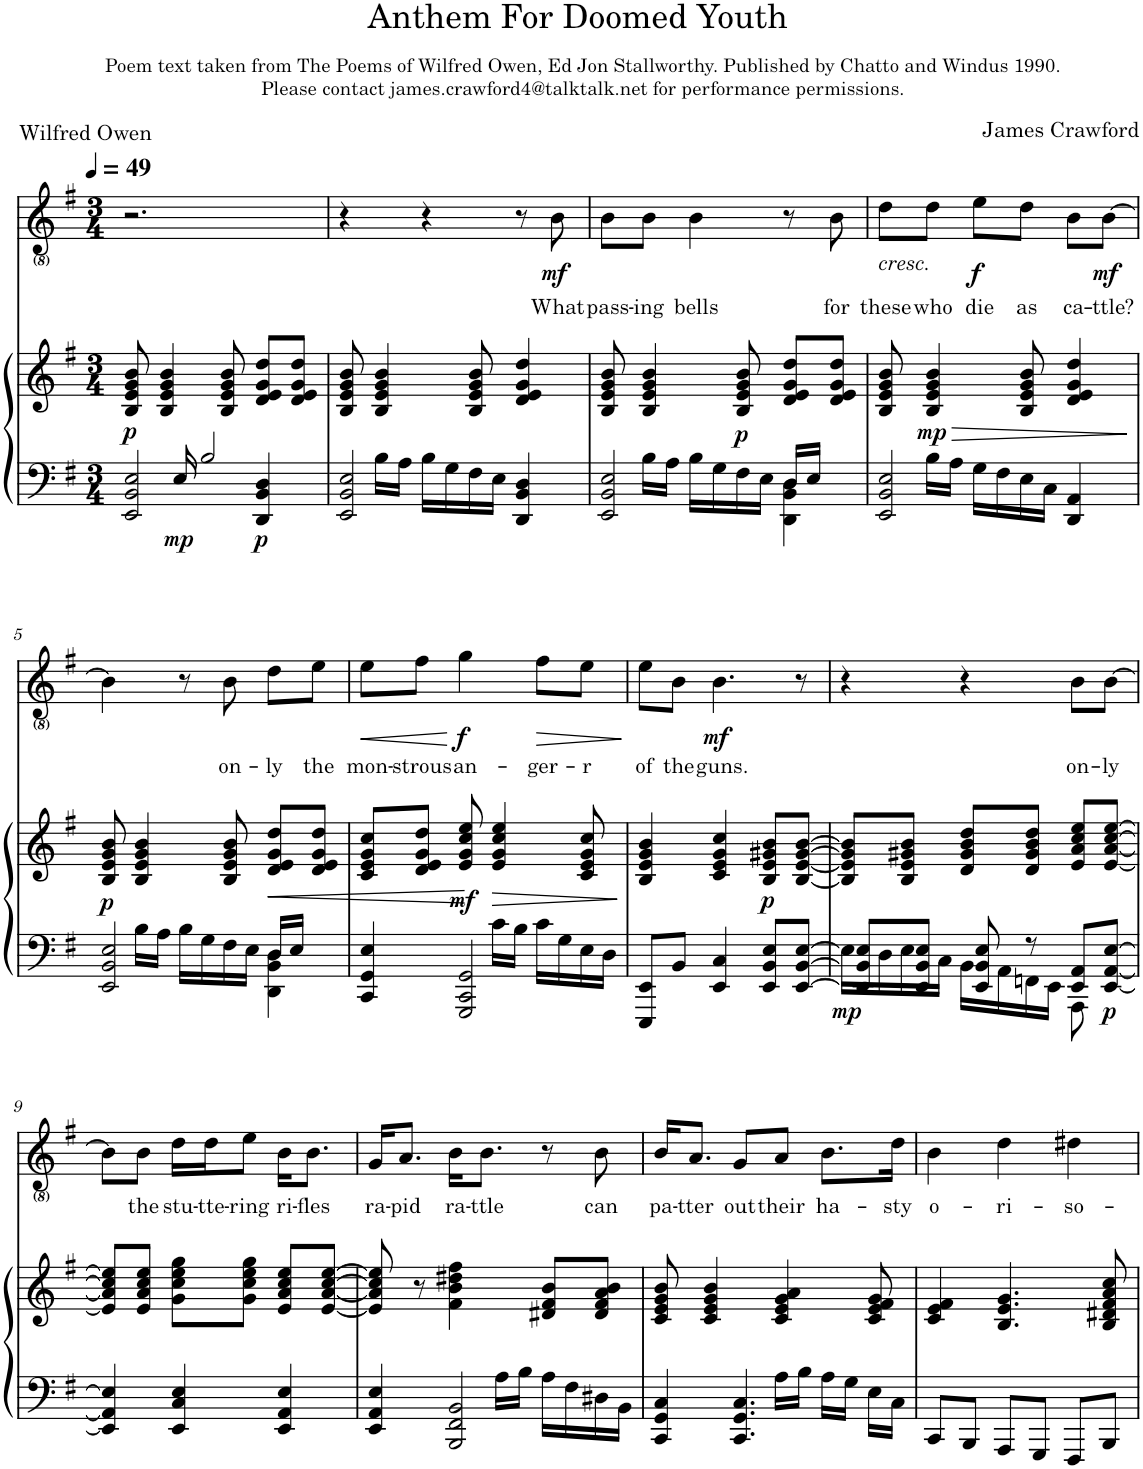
**kern	**kern	**dynam	**kern	**text	**dynam
*part2	*part2	*part2	*part1	*part1	*part1
*staff3	*staff2	*staff2/3	*staff1	*staff1	*staff1
*I"Piano	*	*	*I"Voice	*	*
*I'Pno	*	*	*	*	*
*clefF4	*clefG2	*	*clefG2	*	*
*k[f#]	*k[f#]	*	*k[f#]	*	*
*M3/4	*M3/4	*	*M3/4	*	*
*MM49	*MM49	*	*MM49	*	*
=1	=1	=1	=1	=1	=1
*^	*	*	*	*	*
!	!	!	!LO:DY:b	!	!	!
2EE/ 2BB/ 2E/	8.ryy	8B/ 8e/ 8g/ 8b/	p	2.r	.	.
.	.	4B/ 4e/ 4g/ 4b/	.	.	.	.
!	!	!	!LO:DY:b=2	!	!	!
.	16E/	.	mp	.	.	.
.	2B/	.	.	.	.	.
.	.	8B/ 8e/ 8g/ 8b/	.	.	.	.
!	!	!	!LO:DY:b=2	!	!	!
4DD/ 4BB/ 4D/	.	8d/ 8e/ 8g/ 8dd/L	p	.	.	.
.	.	8d/ 8e/ 8g/ 8dd/J	.	.	.	.
=2	=2	=2	=2	=2	=2	=2
2EE/ 2BB/ 2E/	8ryy	8B/ 8e/ 8g/ 8b/	.	4r	.	.
.	16B\LL	4B/ 4e/ 4g/ 4b/	.	.	.	.
.	16A\JJ	.	.	.	.	.
.	16B\LL	.	.	4r	.	.
.	16G\	.	.	.	.	.
.	16F#\	8B/ 8e/ 8g/ 8b/	.	.	.	.
.	16E\JJ	.	.	.	.	.
4DD/ 4BB/ 4D/	4ryy	4d/ 4e/ 4g/ 4dd/	.	8r	.	.
!	!	!	!	!	!LO:LY:b	!LO:DY:b
.	.	.	.	8b\	What	mf
=3	=3	=3	=3	=3	=3	=3
!	!	!	!	!	!LO:LY:b	!
2EE/ 2BB/ 2E/	8ryy	8B/ 8e/ 8g/ 8b/	.	8b\L	pass-	.
!	!	!	!	!	!LO:LY:b	!
.	16B\LL	4B/ 4e/ 4g/ 4b/	.	8b\J	-ing	.
.	16A\JJ	.	.	.	.	.
!	!	!	!	!	!LO:LY:b	!
.	16B\LL	.	.	4b\	bells	.
.	16G\	.	.	.	.	.
!	!	!	!LO:DY:b	!	!	!
.	16F#\	8B/ 8e/ 8g/ 8b/	p	.	.	.
.	16E\JJ	.	.	.	.	.
4DD\ 4BB\ 4D\	16D/LL	8d/ 8e/ 8g/ 8dd/L	.	8r	.	.
.	16E/JJ	.	.	.	.	.
!	!	!	!	!	!LO:LY:b	!
.	8ryy	8d/ 8e/ 8g/ 8dd/J	.	8b\	for	.
=4	=4	=4	=4	=4	=4	=4
!	!	!	!	!LO:TX:b:i:t=cresc.	!	!
!	!	!	!	!	!LO:LY:b	!
2EE/ 2BB/ 2E/	8ryy	8B/ 8e/ 8g/ 8b/	.	8dd\L	these	.
!	!	!	!LO:HP:b	!	!LO:LY:b	!
!	!	!	!LO:DY:n=1:b	!	!	!
.	16B\LL	4B/ 4e/ 4g/ 4b/	> mp	8dd\J	who	.
.	16A\JJ	.	.	.	.	.
!	!	!	!	!	!LO:LY:b	!LO:DY:b
.	16G\LL	.	.	8ee\L	die	f
.	16F#\	.	.	.	.	.
!	!	!	!	!	!LO:LY:b	!
.	16E\	8B/ 8e/ 8g/ 8b/	.	8dd\J	as	.
.	16C\JJ	.	.	.	.	.
!	!	!	!	!	!LO:LY:b	!
4DD/ 4AA/	4ryy	4d/ 4e/ 4g/ 4dd/	.	8b\L	ca-	.
!	!	!	!	!	!LO:LY:b	!LO:DY:b
.	.	.	.	[8b\J	-ttle?	mf
*v	*v	*	*	*	*	*
.	.	]	.	.	.
!!LO:LB:g=z
=5	=5	=5	=5	=5	=5
*^	*	*	*	*	*
!	!	!	!LO:DY:b	!	!	!
2EE/ 2BB/ 2E/	8ryy	8B/ 8e/ 8g/ 8b/	p	4b\]	.	.
.	16B\LL	4B/ 4e/ 4g/ 4b/	.	.	.	.
.	16A\JJ	.	.	.	.	.
.	16B\LL	.	.	8r	.	.
.	16G\	.	.	.	.	.
!	!	!	!	!	!LO:LY:b	!
.	16F#\	8B/ 8e/ 8g/ 8b/	.	8b\	on-	.
.	16E\JJ	.	.	.	.	.
!	!	!	!LO:HP:b	!	!LO:LY:b	!
4DD\ 4BB\ 4D\	16D/LL	8d/ 8e/ 8g/ 8dd/L	<	8dd\L	-ly	.
.	16E/JJ	.	.	.	.	.
!	!	!	!	!	!LO:LY:b	!
.	8ryy	8d/ 8e/ 8g/ 8dd/J	.	8ee\J	the	.
*v	*v	*	*	*	*	*
.	.	[	.	.	.
=6	=6	=6	=6	=6	=6
*^	*	*	*	*	*
!	!	!	!	!	!LO:LY:b	!LO:HP:b
4CC/ 4GG/ 4E/	4.ryy	8c/ 8e/ 8g/ 8cc/L	.	8ee\L	mon-	<
!	!	!	!	!	!LO:LY:b	!
.	.	8d/ 8e/ 8g/ 8dd/J	.	8ff#\J	-strous	.
!	!	!	!LO:DY:b	!	!LO:LY:b	!LO:DY:b
2GGG/ 2CC/ 2GG/	.	8e/ 8g/ 8cc/ 8ee/	mf	4gg\	an-	f
!	!	!	!LO:HP:b	!	!	!
.	16c\LL	4e/ 4g/ 4cc/ 4ee/	>	.	.	.
.	16B\JJ	.	.	.	.	.
!	!	!	!	!	!LO:LY:b	!LO:HP:b
.	16c\LL	.	.	8ff#\L	-ger-	>
.	16G\	.	.	.	.	.
!	!	!	!	!	!LO:LY:b	!
.	16E\	8c/ 8e/ 8g/ 8cc/	.	8ee\J	-r	.
.	16D\JJ	.	.	.	.	.
*v	*v	*	*	*	*	*
.	.	]	.	.	[ ]
=7	=7	=7	=7	=7	=7
!	!	!	!	!LO:LY:b	!
8EEE/ 8EE/L	4B/ 4e/ 4g/ 4b/	.	8ee\L	of	.
!	!	!	!	!LO:LY:b	!
8BB/J	.	.	8b\J	the	.
!	!	!	!	!LO:LY:b	!LO:DY:b
4EE/ 4C/	4c/ 4e/ 4g/ 4cc/	.	4.b\	guns.	mf
!	!	!LO:DY:b	!	!	!
8EE/ 8BB/ 8E/L	8B/ 8e/ 8g#X/ 8b/L	p	.	.	.
[8EE/ [8BB/ [8E/J	[8B/ [8e/ [8g#/ [8b/J	.	8r	.	.
=8	=8	=8	=8	=8	=8
*^	*	*	*	*	*
!	!	!	!LO:DY:b=2	!	!	!
8EE/] 8BB/] 8E/]L	16E\LL	8B/] 8e/] 8g#/] 8b/]L	mp	4r	.	.
.	16D\	.	.	.	.	.
8EE/ 8BB/ 8E/J	16E\	8B/ 8e/ 8g#X/ 8b/J	.	.	.	.
.	16C\JJ	.	.	.	.	.
8EE/ 8BB/ 8E/	16BB\LL	8d/ 8g#/ 8b/ 8dd/L	.	4r	.	.
.	16AA\	.	.	.	.	.
8r	16FFn\	8d/ 8g#/ 8b/ 8dd/J	.	.	.	.
.	16EE\JJ	.	.	.	.	.
!	!	!	!	!	!LO:LY:b	!
8EE/ 8AA/L	8AAA\	8e/ 8a/ 8cc/ 8ee/L	.	8b\L	on-	.
!	!	!	!LO:DY:b=2	!	!LO:LY:b	!
[8EE/ [8AA/ [8E/J	8ryy	[8e/ [8a/ [8cc/ [8ee/J	p	[8b\J	-ly	.
*v	*v	*	*	*	*	*
!!LO:LB:g=z
=9	=9	=9	=9	=9	=9
4EE/] 4AA/] 4E/]	8e/] 8a/] 8cc/] 8ee/]L	.	8b\L]	.	.
!	!	!	!	!LO:LY:b	!
.	8e/ 8a/ 8cc/ 8ee/J	.	8b\J	the	.
!	!	!	!	!LO:LY:b	!
4EE/ 4C/ 4E/	8g\ 8cc\ 8ee\ 8gg\L	.	16dd\LL	stu-	.
!	!	!	!	!LO:LY:b	!
.	.	.	16dd\J	-tte-	.
!	!	!	!	!LO:LY:b	!
.	8g\ 8cc\ 8ee\ 8gg\J	.	8ee\J	-ring	.
!	!	!	!	!LO:LY:b	!
4EE/ 4AA/ 4E/	8e/ 8a/ 8cc/ 8ee/L	.	16b\KL	ri-	.
!	!	!	!	!LO:LY:b	!
.	.	.	8.b\J	-fles	.
.	[8e/ [8a/ [8cc/ [8ee/J	.	.	.	.
=10	=10	=10	=10	=10	=10
*^	*	*	*	*	*
!	!	!	!	!	!LO:LY:b	!
4EE/ 4AA/ 4E/	4.ryy	8e/] 8a/] 8cc/] 8ee/]	.	16g/KL	ra-	.
!	!	!	!	!	!LO:LY:b	!
.	.	.	.	8.a/J	-pid	.
.	.	8r	.	.	.	.
!	!	!	!	!	!LO:LY:b	!
2BBB/ 2FF#/ 2BB/	.	4f#\ 4b\ 4dd#X\ 4ff#\	.	16b\KL	ra-	.
!	!	!	!	!	!LO:LY:b	!
.	.	.	.	8.b\J	-ttle	.
.	16A\LL	.	.	.	.	.
.	16B\JJ	.	.	.	.	.
.	16A\LL	8d#X/ 8f#/ 8b/L	.	8r	.	.
.	16F#\	.	.	.	.	.
!	!	!	!	!	!LO:LY:b	!
.	16D#X\	8d#/ 8f#/ 8a/ 8b/J	.	8b\	can	.
.	16BB\JJ	.	.	.	.	.
=11	=11	=11	=11	=11	=11	=11
!	!	!	!	!	!LO:LY:b	!
4CC/ 4GG/ 4C/	4.ryy	8c/ 8e/ 8g/ 8b/	.	16b/KL	pa-	.
!	!	!	!	!	!LO:LY:b	!
.	.	.	.	8.a/J	-tter	.
.	.	4c/ 4e/ 4g/ 4b/	.	.	.	.
!	!	!	!	!	!LO:LY:b	!
4.CC/ 4.GG/ 4.C/	.	.	.	8g/L	out	.
!	!	!	!	!	!LO:LY:b	!
.	16A\LL	4c/ 4e/ 4g/ 4a/	.	8a/J	their	.
.	16B\JJ	.	.	.	.	.
!	!	!	!	!	!LO:LY:b	!
.	16A\LL	.	.	8.b\L	ha-	.
.	16G\JJ	.	.	.	.	.
16E\LL	8ryy	8c/ 8e/ 8f#/ 8g/	.	.	.	.
!	!	!	!	!	!LO:LY:b	!
16C\JJ	.	.	.	16dd\Jk	-sty	.
*v	*v	*	*	*	*	*
=12	=12	=12	=12	=12	=12
!	!	!	!	!LO:LY:b	!
8CC/L	4c/ 4e/ 4f#/	.	4b\	o-	.
8BBB/J	.	.	.	.	.
!	!	!	!	!LO:LY:b	!
8AAA/L	4.B/ 4.e/ 4.g/	.	4dd\	-ri-	.
8GGG/J	.	.	.	.	.
!	!	!	!	!LO:LY:b	!
8FFF#/L	.	.	4dd#X\	-so-	.
8BBB/J	8B/ 8d#X/ 8f#/ 8a/ 8cc/	.	.	.	.
=	=	=	=	=	=
*-	*-	*-	*-	*-	*-
